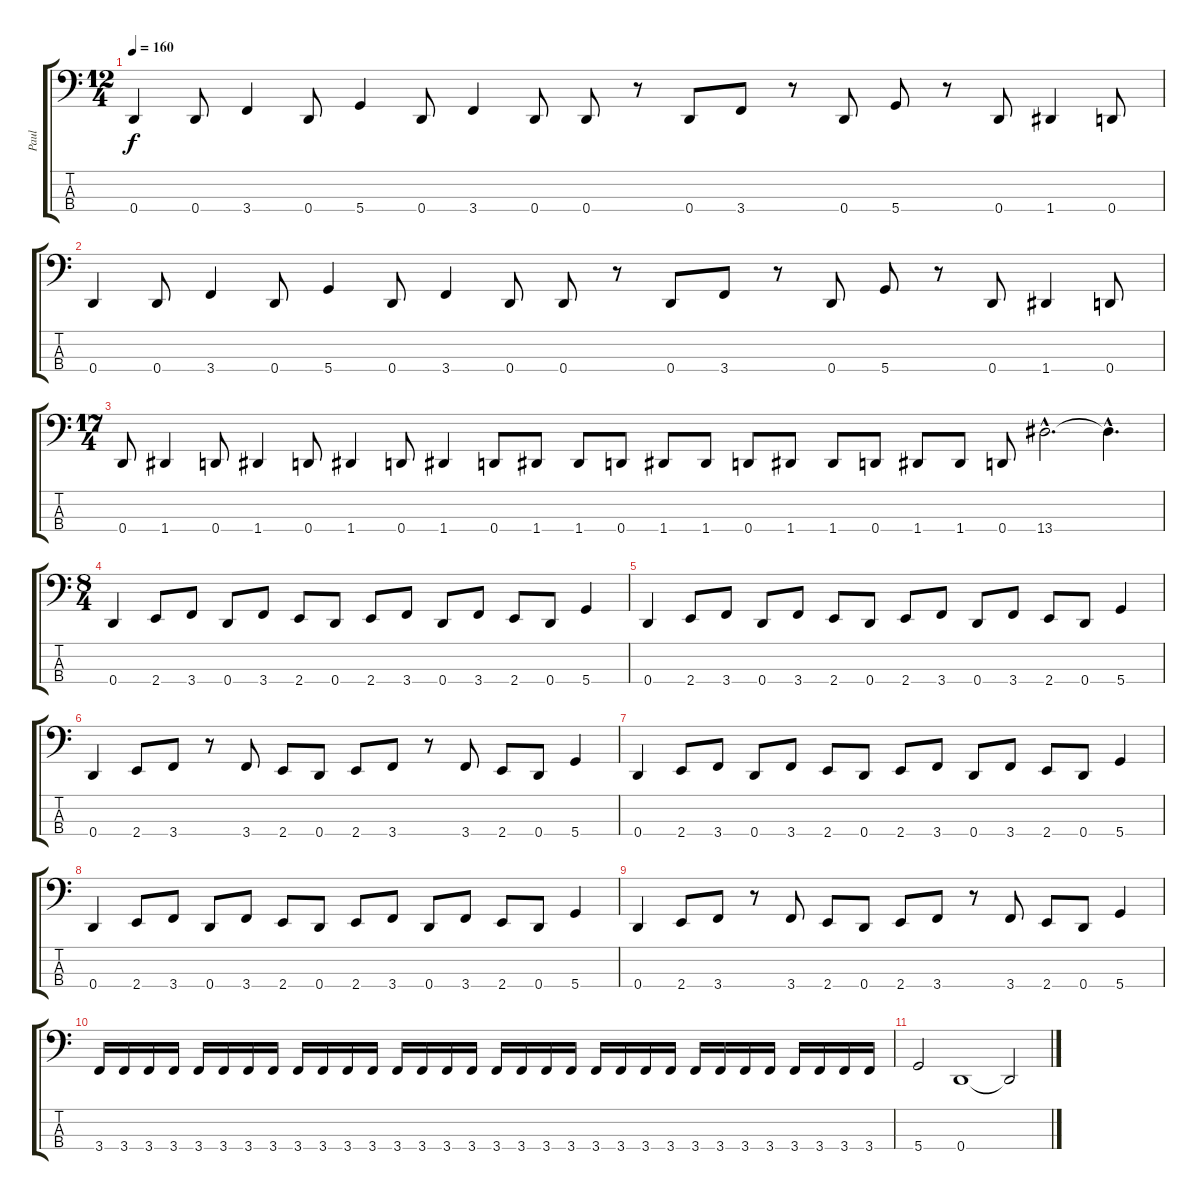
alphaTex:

\track ("Paul" "Paul") {instrument electricbassfinger}
\staff {score tabs}
\tuning (G2 D2 A1 D1) {hide}
\ts (12 4)
\tempo 160
\clef f4
\ks c
0.4.4{dy f} 0.4.8 3.4.4 0.4.8 5.4.4 0.4.8 3.4.4 0.4.8 0.4.8 r.8 0.4.8 3.4.8 r.8 0.4.8 5.4.8 r.8 0.4.8 1.4.4 0.4.8 |
0.4.4 0.4.8 3.4.4 0.4.8 5.4.4 0.4.8 3.4.4 0.4.8 0.4.8 r.8 0.4.8 3.4.8 r.8 0.4.8 5.4.8 r.8 0.4.8 1.4.4 0.4.8 |
\ts (17 4)
0.4.8 1.4.4 0.4.8 1.4.4 0.4.8 1.4.4 0.4.8 1.4.4 0.4.8 1.4.8 1.4.8 0.4.8 1.4.8 1.4.8 0.4.8 1.4.8 1.4.8 0.4.8 1.4.8 1.4.8 0.4.8 13.4{hac}.2{d} 13.4{hac t}.4{d} |
\ts (8 4)
0.4.4 2.4.8 3.4.8 0.4.8 3.4.8 2.4.8 0.4.8 2.4.8 3.4.8 0.4.8 3.4.8 2.4.8 0.4.8 5.4.4 |
0.4.4 2.4.8 3.4.8 0.4.8 3.4.8 2.4.8 0.4.8 2.4.8 3.4.8 0.4.8 3.4.8 2.4.8 0.4.8 5.4.4 |
0.4.4 2.4.8 3.4.8 r.8 3.4.8 2.4.8 0.4.8 2.4.8 3.4.8 r.8 3.4.8 2.4.8 0.4.8 5.4.4 |
0.4.4 2.4.8 3.4.8 0.4.8 3.4.8 2.4.8 0.4.8 2.4.8 3.4.8 0.4.8 3.4.8 2.4.8 0.4.8 5.4.4 |
0.4.4 2.4.8 3.4.8 0.4.8 3.4.8 2.4.8 0.4.8 2.4.8 3.4.8 0.4.8 3.4.8 2.4.8 0.4.8 5.4.4 |
0.4.4 2.4.8 3.4.8 r.8 3.4.8 2.4.8 0.4.8 2.4.8 3.4.8 r.8 3.4.8 2.4.8 0.4.8 5.4.4 |
3.4.16 3.4.16 3.4.16 3.4.16 3.4.16 3.4.16 3.4.16 3.4.16 3.4.16 3.4.16 3.4.16 3.4.16 3.4.16 3.4.16 3.4.16 3.4.16 3.4.16 3.4.16 3.4.16 3.4.16 3.4.16 3.4.16 3.4.16 3.4.16 3.4.16 3.4.16 3.4.16 3.4.16 3.4.16 3.4.16 3.4.16 3.4.16 |
5.4.2 0.4.1 0.4{t}.2
